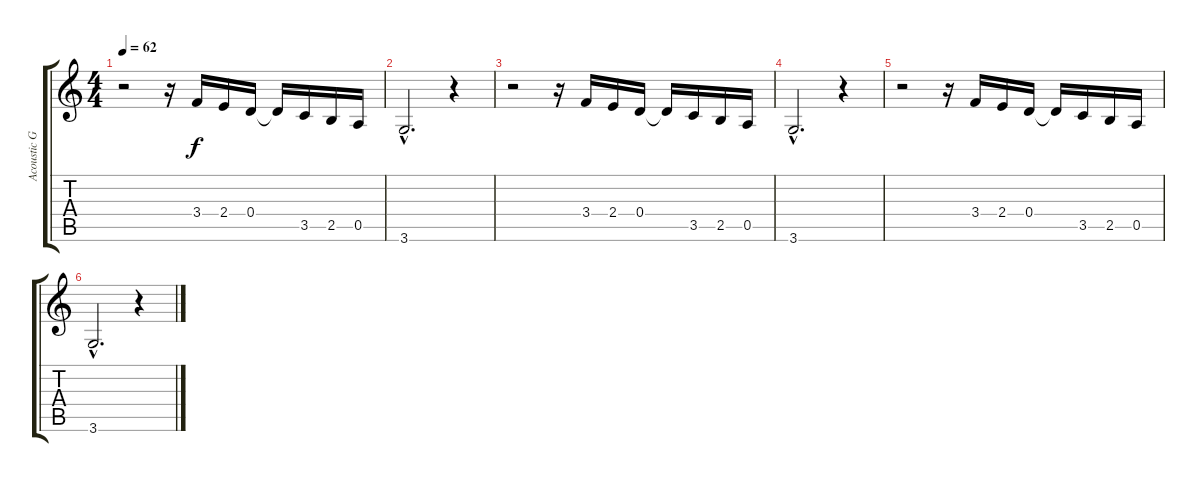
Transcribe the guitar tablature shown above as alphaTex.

\track ("Acoustic Guitar 1 [Slash]" "Acoustic G") {instrument acousticguitarsteel}
\staff {score tabs}
\tuning (E4 B3 G3 D3 A2 E2) {hide}
\ts (4 4)
\tempo 62
\clef g2
\ks c
r.2{dy f} r.16 3.4.16 2.4.16 0.4.16 0.4{t}.16 3.5.16 2.5.16 0.5.16 |
3.6{hac}.2{d} r.4 |
r.2 r.16 3.4.16 2.4.16 0.4.16 0.4{t}.16 3.5.16 2.5.16 0.5.16 |
3.6{hac}.2{d} r.4 |
r.2 r.16 3.4.16 2.4.16 0.4.16 0.4{t}.16 3.5.16 2.5.16 0.5.16 |
3.6{hac}.2{d} r.4
